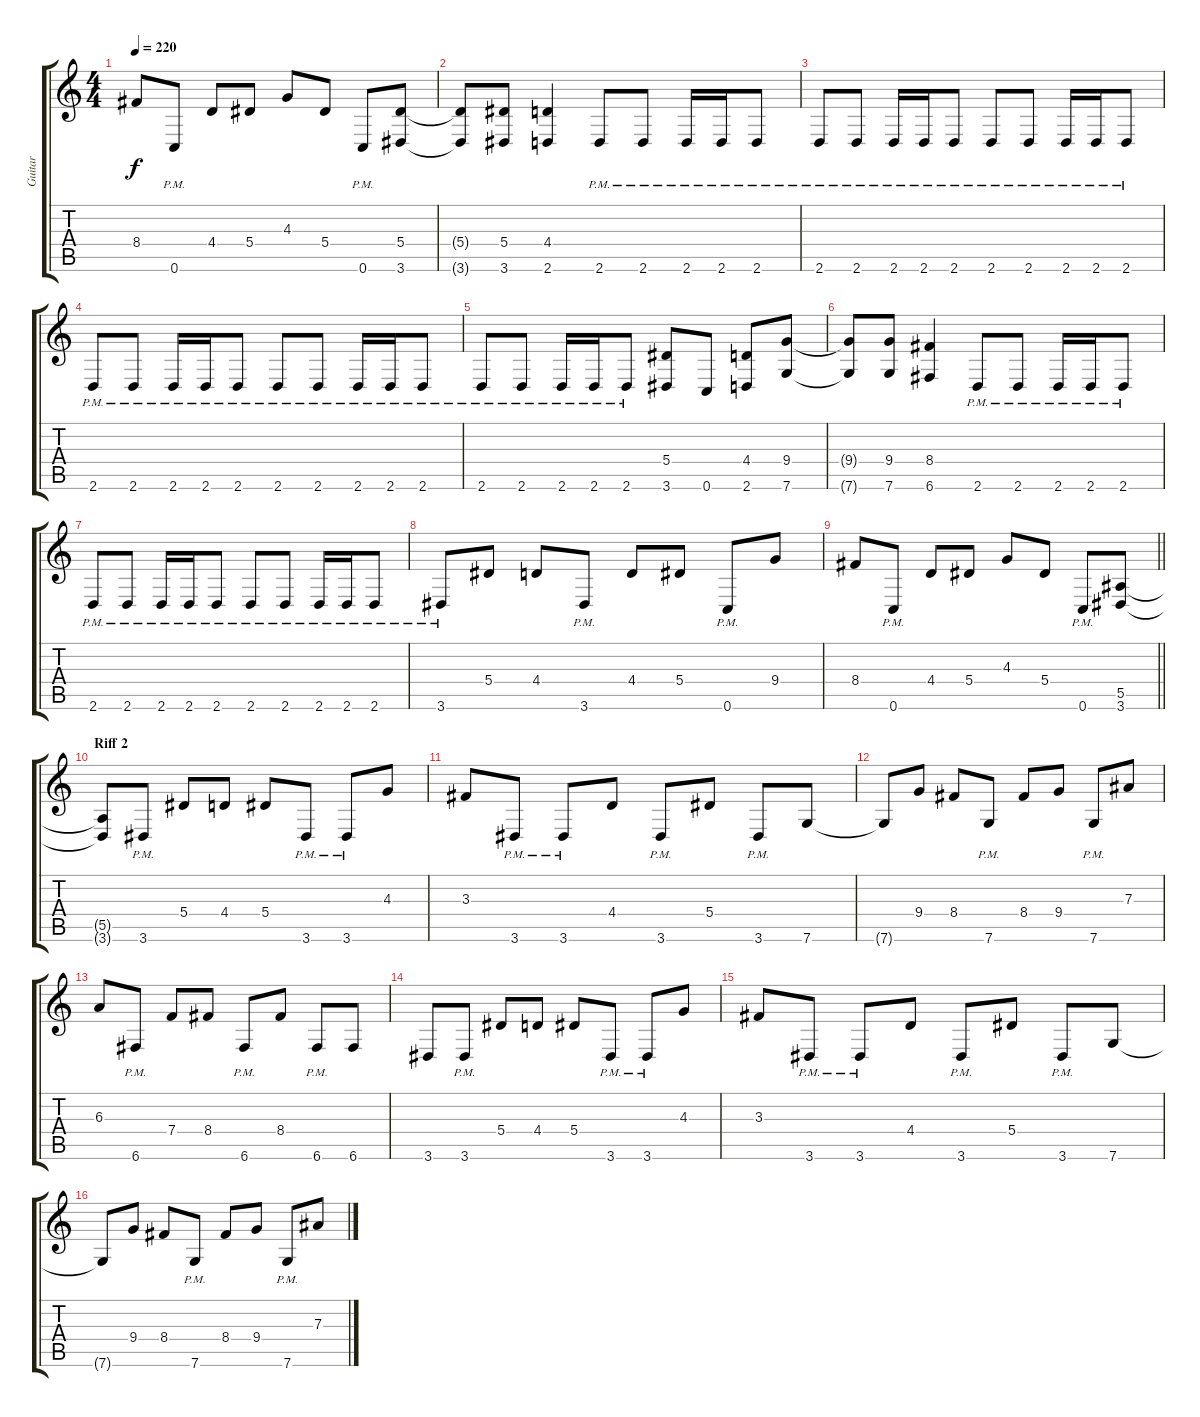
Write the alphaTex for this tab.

\track ("Guitar" "Guitar") {instrument distortionguitar}
\staff {score tabs}
\tuning (C4 G3 Eb3 Bb2 F2 C2) {hide}
\ts (4 4)
\tempo 220
\clef g2
\ks c
8.4.8{dy f} 0.6{pm}.8 4.4.8 5.4.8 4.3.8 5.4.8 0.6{pm}.8 (5.4 3.6).8 |
(5.4{t} 3.6{t}).8 (5.4 3.6).8 (4.4 2.6).4 2.6{pm}.8 2.6{pm}.8 2.6{pm}.16 2.6{pm}.16 2.6{pm}.8 |
2.6{pm}.8 2.6{pm}.8 2.6{pm}.16 2.6{pm}.16 2.6{pm}.8 2.6{pm}.8 2.6{pm}.8 2.6{pm}.16 2.6{pm}.16 2.6{pm}.8 |
2.6{pm}.8 2.6{pm}.8 2.6{pm}.16 2.6{pm}.16 2.6{pm}.8 2.6{pm}.8 2.6{pm}.8 2.6{pm}.16 2.6{pm}.16 2.6{pm}.8 |
2.6{pm}.8 2.6{pm}.8 2.6{pm}.16 2.6{pm}.16 2.6{pm}.8 (5.4 3.6).8 0.6.8 (4.4 2.6).8 (9.4 7.6).8 |
(9.4{t} 7.6{t}).8 (9.4 7.6).8 (8.4 6.6).4 2.6{pm}.8 2.6{pm}.8 2.6{pm}.16 2.6{pm}.16 2.6{pm}.8 |
2.6{pm}.8 2.6{pm}.8 2.6{pm}.16 2.6{pm}.16 2.6{pm}.8 2.6{pm}.8 2.6{pm}.8 2.6{pm}.16 2.6{pm}.16 2.6{pm}.8 |
3.6{pm}.8 5.4.8 4.4.8 3.6{pm}.8 4.4.8 5.4.8 0.6{pm}.8 9.4.8 |
\barLineRight lightlight
8.4.8 0.6{pm}.8 4.4.8 5.4.8 4.3.8 5.4.8 0.6{pm}.8 (5.5 3.6).8 |
\section ("" "Riff 2")
(5.5{t} 3.6{t}).8 3.6{pm}.8 5.4.8 4.4.8 5.4.8 3.6{pm}.8 3.6{pm}.8 4.3.8 |
3.3.8 3.6{pm}.8 3.6{pm}.8 4.4.8 3.6{pm}.8 5.4.8 3.6{pm}.8 7.6.8 |
7.6{t}.8 9.4.8 8.4.8 7.6{pm}.8 8.4.8 9.4.8 7.6{pm}.8 7.3.8 |
6.3.8 6.6{pm}.8 7.4.8 8.4.8 6.6{pm}.8 8.4.8 6.6{pm}.8 6.6.8 |
3.6.8 3.6{pm}.8 5.4.8 4.4.8 5.4.8 3.6{pm}.8 3.6{pm}.8 4.3.8 |
3.3.8 3.6{pm}.8 3.6{pm}.8 4.4.8 3.6{pm}.8 5.4.8 3.6{pm}.8 7.6.8 |
7.6{t}.8 9.4.8 8.4.8 7.6{pm}.8 8.4.8 9.4.8 7.6{pm}.8 7.3.8
